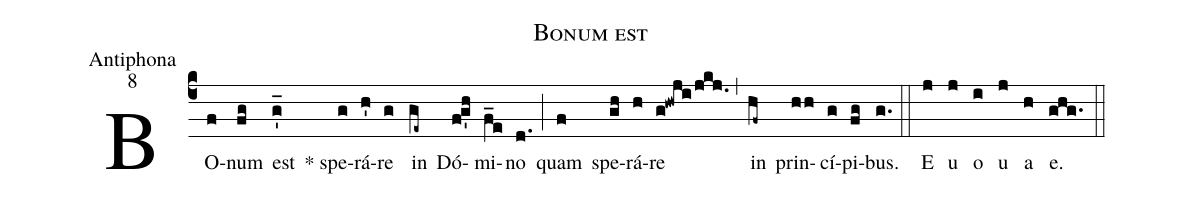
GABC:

name:Bonum est;
office-part:Antiphona;
mode:8;
%%
(c4) BO(f)num(fg) est(g_') * spe(g)rá(h')re(g) in(ge~) Dó(fg'h)mi(f_e)no(d.) (;) quam(f) spe(gh)rá(h)re(g!hwji/jkj.) (,) in(hf~) prin(hh)cí(g)pi(fg)bus.(g.) (::) E(j) u(j) o(i) u(j) a(h) e.(ghg.) (::)
